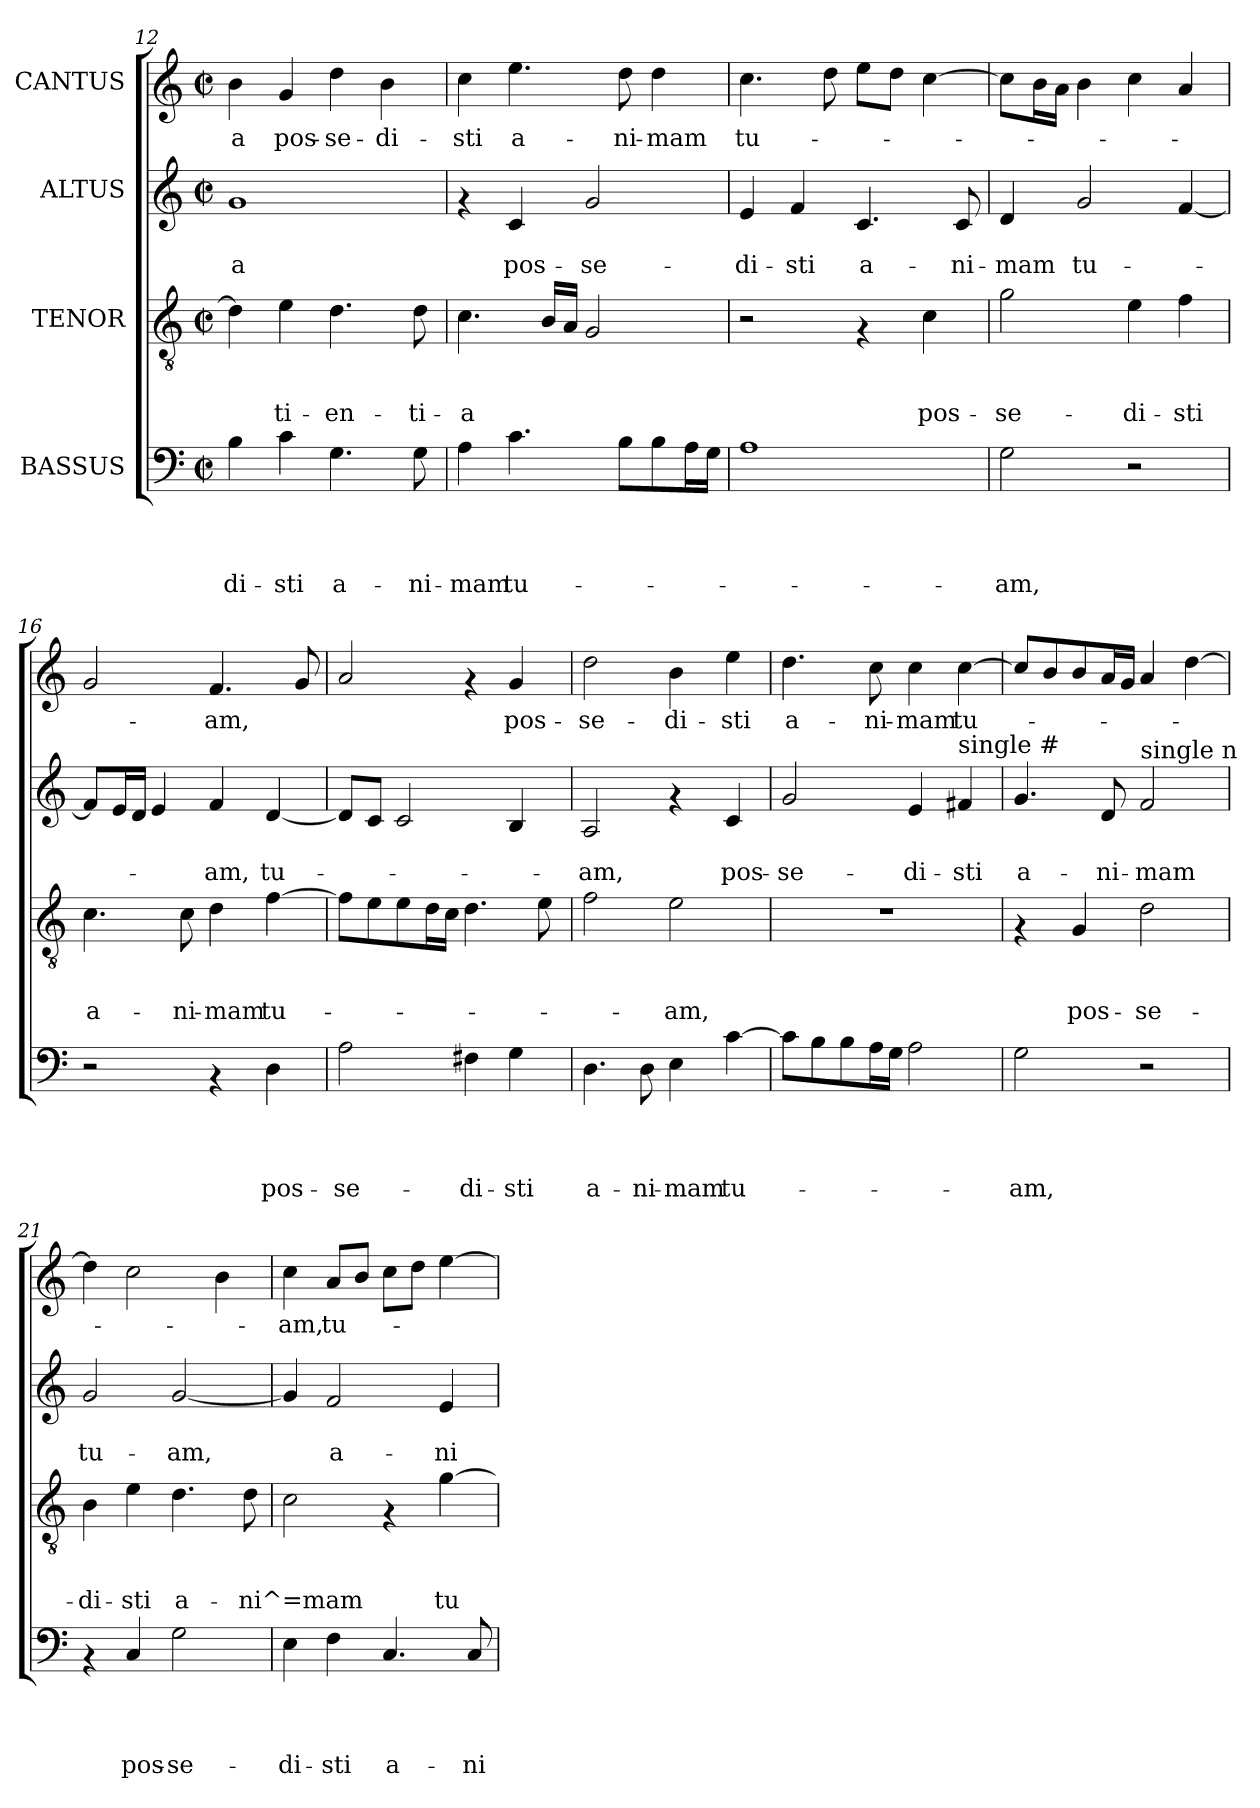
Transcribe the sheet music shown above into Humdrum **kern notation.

**kern	**text	**text	**text	**text	**kern	**text	**text	**text	**kern	**text	**text	**kern	**text
*part4	*part4	*part4	*part4	*part4	*part3	*part3	*part3	*part3	*part2	*part2	*part2	*part1	*part1
*staff4	*staff4	*staff4	*staff4	*staff4	*staff3	*staff3	*staff3	*staff3	*staff2	*staff2	*staff2	*staff1	*staff1
*I"BASSUS	*	*	*	*	*I"TENOR	*	*	*	*I"ALTUS	*	*	*I"CANTUS	*
*clefF4	*	*	*	*	*clefGv2	*	*	*	*clefG2	*	*	*clefG2	*
*k[]	*	*	*	*	*k[]	*	*	*	*k[]	*	*	*k[]	*
*C:	*	*	*	*	*C:	*	*	*	*C:	*	*	*C:	*
*M2/2	*	*	*	*	*M2/2	*	*	*	*M2/2	*	*	*M2/2	*
*met(c|)	*	*	*	*	*met(c|)	*	*	*	*met(c|)	*	*	*met(c|)	*
=12	=12	=12	=12	=12	=12	=12	=12	=12	=12	=12	=12	=12	=12
!	!	!	!	!LO:LY:b	!	!	!	!	!	!	!LO:LY:b	!	!LO:LY:b
4B\	.	.	.	-di-	4d\]	.	.	.	1g	.	-a	4b\	-a
!	!	!	!	!LO:LY:b	!	!	!	!LO:LY:b	!	!	!	!	!LO:LY:b
4c\	.	.	.	-sti	4e\	.	.	-ti-	.	.	.	4g/	pos-
!	!	!	!	!LO:LY:b	!	!	!	!LO:LY:b	!	!	!	!	!LO:LY:b
4.G\	.	.	.	a-	4.d\	.	.	-en-	.	.	.	4dd\	-se-
!	!	!	!	!	!	!	!	!	!	!	!	!	!LO:LY:b
.	.	.	.	.	.	.	.	.	.	.	.	4b\	-di-
!	!	!	!	!LO:LY:b	!	!	!	!LO:LY:b	!	!	!	!	!
8G\	.	.	.	-ni-	8d\	.	.	-ti-	.	.	.	.	.
!!LO:PB:g=z
=13	=13	=13	=13	=13	=13	=13	=13	=13	=13	=13	=13	=13	=13
!	!	!	!	!LO:LY:b	!	!	!	!LO:LY:b	!	!	!	!	!LO:LY:b
4A\	.	.	.	-mam	4.c\	.	.	-a	4rf	.	.	4cc\	-sti
!	!	!	!	!LO:LY:b	!	!	!	!	!	!	!LO:LY:b	!	!LO:LY:b
4.c\	.	.	.	tu-	.	.	.	.	4c/	.	pos-	4.ee\	a-
.	.	.	.	.	16B/LL	.	.	.	.	.	.	.	.
.	.	.	.	.	16A/JJ	.	.	.	.	.	.	.	.
!	!	!	!	!	!	!	!	!	!	!	!LO:LY:b	!	!
.	.	.	.	.	2G/	.	.	.	2g/	.	-se-	.	.
!	!	!	!	!	!	!	!	!	!	!	!	!	!LO:LY:b
8B\L	.	.	.	.	.	.	.	.	.	.	.	8dd\	-ni-
!	!	!	!	!	!	!	!	!	!	!	!	!	!LO:LY:b
8B\	.	.	.	.	.	.	.	.	.	.	.	4dd\	-mam
16A\L	.	.	.	.	.	.	.	.	.	.	.	.	.
16G\JJ	.	.	.	.	.	.	.	.	.	.	.	.	.
=14	=14	=14	=14	=14	=14	=14	=14	=14	=14	=14	=14	=14	=14
!	!	!	!	!	!	!	!	!	!	!	!LO:LY:b	!	!LO:LY:b
1A	.	.	.	.	2r	.	.	.	4e/	.	-di-	4.cc\	tu-
!	!	!	!	!	!	!	!	!	!	!	!LO:LY:b	!	!
.	.	.	.	.	.	.	.	.	4f/	.	-sti	.	.
.	.	.	.	.	.	.	.	.	.	.	.	8dd\	.
!	!	!	!	!	!	!	!	!	!	!	!LO:LY:b	!	!
.	.	.	.	.	4rF	.	.	.	4.c/	.	a-	8ee\L	.
.	.	.	.	.	.	.	.	.	.	.	.	8dd\J	.
!	!	!	!	!	!	!	!	!LO:LY:b	!	!	!	!	!
.	.	.	.	.	4c\	.	.	pos-	.	.	.	[>4cc\	.
!	!	!	!	!	!	!	!	!	!	!	!LO:LY:b	!	!
.	.	.	.	.	.	.	.	.	8c/	.	-ni-	.	.
=15	=15	=15	=15	=15	=15	=15	=15	=15	=15	=15	=15	=15	=15
!	!	!	!	!LO:LY:b	!	!	!	!LO:LY:b	!	!	!LO:LY:b	!	!
2G\	.	.	.	-am,	2g\	.	.	-se-	4d/	.	-mam	8cc\L]	.
.	.	.	.	.	.	.	.	.	.	.	.	16b\L	.
.	.	.	.	.	.	.	.	.	.	.	.	16a\JJ	.
!	!	!	!	!	!	!	!	!	!	!	!LO:LY:b	!	!
.	.	.	.	.	.	.	.	.	2g/	.	tu-	4b\	.
!	!	!	!	!	!	!	!	!LO:LY:b	!	!	!	!	!
2r	.	.	.	.	4e\	.	.	-di-	.	.	.	4cc\	.
!	!	!	!	!	!	!	!	!LO:LY:b	!	!	!	!	!
.	.	.	.	.	4f\	.	.	-sti	[<4f/	.	.	4a/	.
=16	=16	=16	=16	=16	=16	=16	=16	=16	=16	=16	=16	=16	=16
!	!	!	!	!	!	!	!	!LO:LY:b	!	!	!	!	!
2r	.	.	.	.	4.c\	.	.	a-	8f/L]	.	.	2g/	.
.	.	.	.	.	.	.	.	.	16e/L	.	.	.	.
.	.	.	.	.	.	.	.	.	16d/JJ	.	.	.	.
.	.	.	.	.	.	.	.	.	4e/	.	.	.	.
!	!	!	!	!	!	!	!	!LO:LY:b	!	!	!	!	!
.	.	.	.	.	8c\	.	.	-ni-	.	.	.	.	.
!	!	!	!	!	!	!	!	!LO:LY:b	!	!	!LO:LY:b	!	!LO:LY:b
4rAA	.	.	.	.	4d\	.	.	-mam	4f/	.	-am,	4.f/	-am,
!	!	!	!	!LO:LY:b	!	!	!	!LO:LY:b	!	!	!LO:LY:b	!	!
4D\	.	.	.	pos-	[>4f\	.	.	tu-	[<4d/	.	tu-	.	.
.	.	.	.	.	.	.	.	.	.	.	.	8g/	.
=17	=17	=17	=17	=17	=17	=17	=17	=17	=17	=17	=17	=17	=17
!	!	!	!	!LO:LY:b	!	!	!	!	!	!	!	!	!
2A\	.	.	.	-se-	8f\L]	.	.	.	8d/L]	.	.	2a/	.
.	.	.	.	.	8e\	.	.	.	8c/J	.	.	.	.
.	.	.	.	.	8e\	.	.	.	2c/	.	.	.	.
.	.	.	.	.	16d\L	.	.	.	.	.	.	.	.
.	.	.	.	.	16c\JJ	.	.	.	.	.	.	.	.
!	!	!	!	!LO:LY:b	!	!	!	!	!	!	!	!	!
4F#X\	.	.	.	-di-	4.d\	.	.	.	.	.	.	4rf	.
!	!	!	!	!LO:LY:b	!	!	!	!	!	!	!	!	!LO:LY:b
4G\	.	.	.	-sti	.	.	.	.	4B/	.	.	4g/	pos-
.	.	.	.	.	8e\	.	.	.	.	.	.	.	.
=18	=18	=18	=18	=18	=18	=18	=18	=18	=18	=18	=18	=18	=18
!	!	!	!	!LO:LY:b	!	!	!	!	!	!	!LO:LY:b	!	!LO:LY:b
4.D\	.	.	.	a-	2f\	.	.	.	2A/	.	-am,	2dd\	-se-
!	!	!	!	!LO:LY:b	!	!	!	!	!	!	!	!	!
8D\	.	.	.	-ni-	.	.	.	.	.	.	.	.	.
!	!	!	!	!LO:LY:b	!	!	!	!LO:LY:b	!	!	!	!	!LO:LY:b
4E\	.	.	.	-mam	2e\	.	.	-am,	4rf	.	.	4b\	-di-
!	!	!	!	!LO:LY:b	!	!	!	!	!	!	!LO:LY:b	!	!LO:LY:b
[<4c\	.	.	.	tu-	.	.	.	.	4c/	.	pos-	4ee\	-sti
!!LO:LB:g=z
=19	=19	=19	=19	=19	=19	=19	=19	=19	=19	=19	=19	=19	=19
!	!	!	!	!	!	!	!	!	!	!	!LO:LY:b	!	!LO:LY:b
8c\L]	.	.	.	.	1r	.	.	.	2g/	.	-se-	4.dd\	a-
8B\	.	.	.	.	.	.	.	.	.	.	.	.	.
8B\	.	.	.	.	.	.	.	.	.	.	.	.	.
!	!	!	!	!	!	!	!	!	!	!	!	!	!LO:LY:b
16A\L	.	.	.	.	.	.	.	.	.	.	.	8cc\	-ni-
16G\JJ	.	.	.	.	.	.	.	.	.	.	.	.	.
!	!	!	!	!	!	!	!	!	!	!	!LO:LY:b	!	!LO:LY:b
2A\	.	.	.	.	.	.	.	.	4e/	.	-di-	4cc\	-mam
!	!	!	!	!	!	!	!	!	!LO:TX:a:t=single #	!	!	!	!
!	!	!	!	!	!	!	!	!	!	!	!LO:LY:b	!	!LO:LY:b
.	.	.	.	.	.	.	.	.	4f#/	.	-sti	[>4cc\	tu-
=20	=20	=20	=20	=20	=20	=20	=20	=20	=20	=20	=20	=20	=20
!	!	!	!	!LO:LY:b	!	!	!	!	!	!	!LO:LY:b	!	!
2G\	.	.	.	-am,	4rF	.	.	.	4.g/	.	a-	8cc/L]	.
.	.	.	.	.	.	.	.	.	.	.	.	8b/	.
!	!	!	!	!	!	!	!	!LO:LY:b	!	!	!	!	!
.	.	.	.	.	4G/	.	.	pos-	.	.	.	8b/	.
!	!	!	!	!	!	!	!	!	!	!	!LO:LY:b	!	!
.	.	.	.	.	.	.	.	.	8d/	.	-ni-	16a/L	.
.	.	.	.	.	.	.	.	.	.	.	.	16g/JJ	.
!	!	!	!	!	!	!	!	!	!LO:TX:a:t=single n	!	!	!	!
!	!	!	!	!	!	!	!	!LO:LY:b	!	!	!LO:LY:b	!	!
2r	.	.	.	.	2d\	.	.	-se-	2f/	.	-mam	4a/	.
.	.	.	.	.	.	.	.	.	.	.	.	[>4dd\	.
=21	=21	=21	=21	=21	=21	=21	=21	=21	=21	=21	=21	=21	=21
!	!	!	!	!	!	!	!	!LO:LY:b	!	!	!LO:LY:b	!	!
4rAA	.	.	.	.	4B\	.	.	-di-	2g/	.	tu-	4dd\]	.
!	!	!	!	!LO:LY:b	!	!	!	!LO:LY:b	!	!	!	!	!
4C/	.	.	.	pos-	4e\	.	.	-sti	.	.	.	2cc\	.
!	!	!	!	!LO:LY:b	!	!	!	!LO:LY:b	!	!	!LO:LY:b	!	!
2G\	.	.	.	-se-	4.d\	.	.	a-	[<2g/	.	-am,	.	.
.	.	.	.	.	.	.	.	.	.	.	.	4b\	.
!	!	!	!	!	!	!	!	!LO:LY:b	!	!	!	!	!
.	.	.	.	.	8d\	.	.	-ni^=mam	.	.	.	.	.
=22	=22	=22	=22	=22	=22	=22	=22	=22	=22	=22	=22	=22	=22
!	!	!	!	!LO:LY:b	!	!	!	!	!	!	!	!	!LO:LY:b
4E\	.	.	.	-di-	2c\	.	.	.	4g/]	.	.	4cc\	-am,
!	!	!	!	!LO:LY:b	!	!	!	!	!	!	!LO:LY:b	!	!LO:LY:b
4F\	.	.	.	-sti	.	.	.	.	2f/	.	a-	8a/L	tu-
.	.	.	.	.	.	.	.	.	.	.	.	8b/J	.
!	!	!	!	!LO:LY:b	!	!	!	!	!	!	!	!	!
4.C/	.	.	.	a-	4rF	.	.	.	.	.	.	8cc\L	.
.	.	.	.	.	.	.	.	.	.	.	.	8dd\J	.
!	!	!	!	!	!	!	!	!LO:LY:b	!	!	!LO:LY:b	!	!
.	.	.	.	.	[>4g\	.	.	tu-	4e/	.	-ni-	[>4ee\	.
!	!	!	!	!LO:LY:b	!	!	!	!	!	!	!	!	!
8C/	.	.	.	-ni-	.	.	.	.	.	.	.	.	.
=	=	=	=	=	=	=	=	=	=	=	=	=	=
*-	*-	*-	*-	*-	*-	*-	*-	*-	*-	*-	*-	*-	*-
